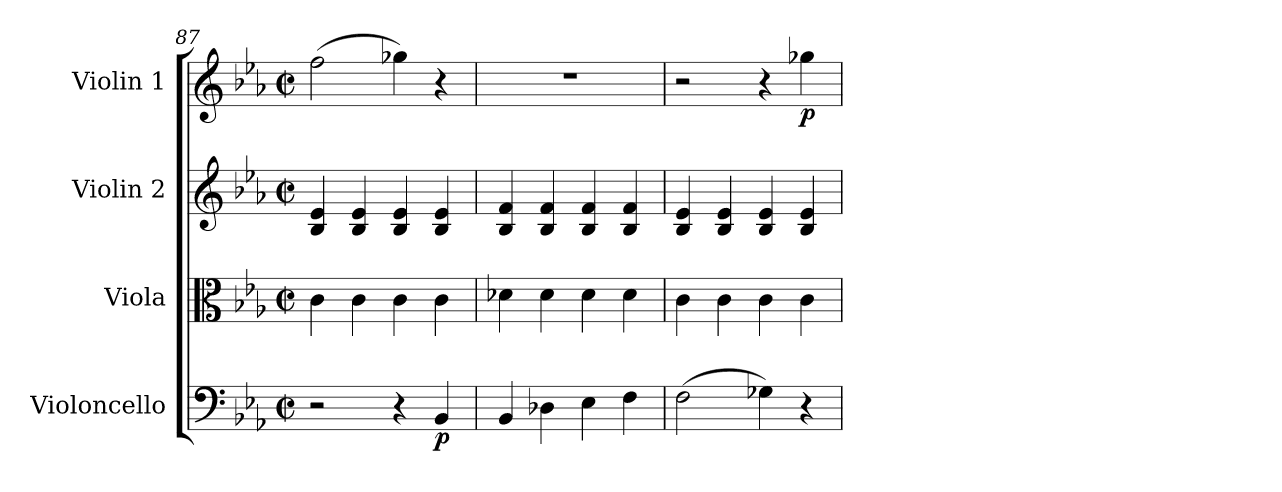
**kern	**dynam	**kern	**kern	**kern	**dynam
*part4	*part4	*part3	*part2	*part1	*part1
*staff4	*staff4	*staff3	*staff2	*staff1	*staff1
*I"Violoncello	*	*I"Viola	*I"Violin 2	*I"Violin 1	*
*I'Vc	*	*I'Vla	*I'Vln	*I'Vln	*
*clefF4	*	*clefC3	*clefG2	*clefG2	*
*k[b-e-a-]	*	*k[b-e-a-]	*k[b-e-a-]	*k[b-e-a-]	*
*M2/2	*	*M2/2	*M2/2	*M2/2	*
*met(c|)	*	*met(c|)	*met(c|)	*met(c|)	*
=87	=87	=87	=87	=87	=87
2r	.	4c\	4B-/ 4e-/	(2ff\	.
.	.	4c\	4B-/ 4e-/	.	.
4r	.	4c\	4B-/ 4e-/	4gg-X\)	.
!	!LO:DY:b	!	!	!	!
4BB-/	p	4c\	4B-/ 4e-/	4r	.
!!LO:PB:g=z
=88	=88	=88	=88	=88	=88
4BB-/	.	4d-X\	4B-/ 4f/	1r	.
4D-X\	.	4d-\	4B-/ 4f/	.	.
4E-\	.	4d-\	4B-/ 4f/	.	.
4F\	.	4d-\	4B-/ 4f/	.	.
=89	=89	=89	=89	=89	=89
(2F\	.	4c\	4B-/ 4e-/	2r	.
.	.	4c\	4B-/ 4e-/	.	.
4G-X\)	.	4c\	4B-/ 4e-/	4r	.
!	!	!	!	!	!LO:DY:b
4r	.	4c\	4B-/ 4e-/	4gg-X\	p
=	=	=	=	=	=
*-	*-	*-	*-	*-	*-
